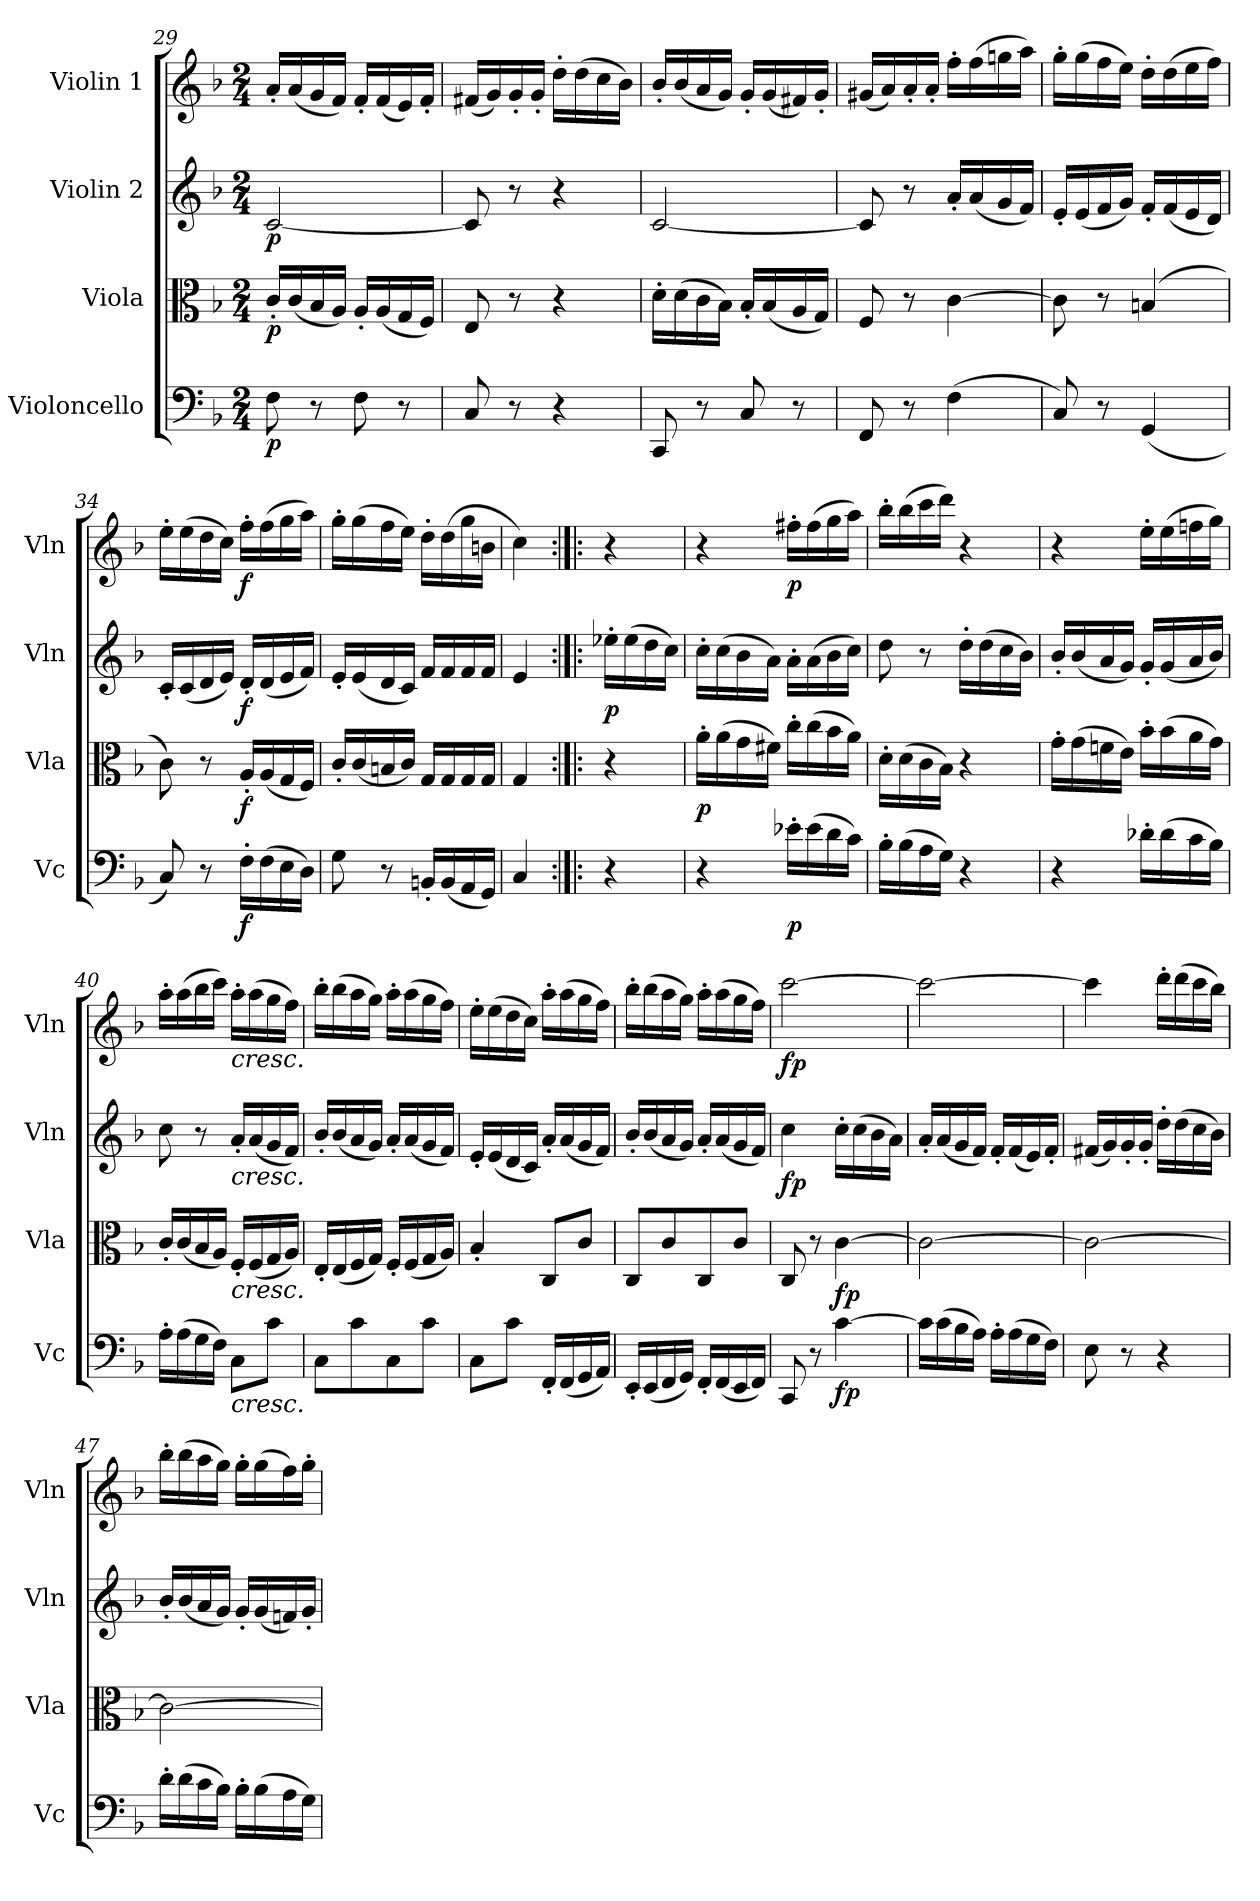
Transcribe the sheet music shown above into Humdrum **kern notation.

**kern	**dynam	**kern	**dynam	**kern	**dynam	**kern	**dynam
*part4	*part4	*part3	*part3	*part2	*part2	*part1	*part1
*staff4	*staff4	*staff3	*staff3	*staff2	*staff2	*staff1	*staff1
*I"Violoncello	*	*I"Viola	*	*I"Violin 2	*	*I"Violin 1	*
*I'Vc	*	*I'Vla	*	*I'Vln	*	*I'Vln	*
*clefF4	*	*clefC3	*	*clefG2	*	*clefG2	*
*k[b-]	*	*k[b-]	*	*k[b-]	*	*k[b-]	*
*M2/4	*	*M2/4	*	*M2/4	*	*M2/4	*
=29	=29	=29	=29	=29	=29	=29	=29
!	!LO:DY:b	!	!LO:DY:b	!	!LO:DY:b	!	!
8F\	p	16c'/LL	p	[2c/	p	16a'/LL	.
.	.	(16c/	.	.	.	(16a/	.
8r	.	16B-/	.	.	.	16g/	.
.	.	16A/JJ)	.	.	.	16f/JJ)	.
8F\	.	16A'/LL	.	.	.	16f'/LL	.
.	.	(16A/	.	.	.	(16f/	.
8r	.	16G/	.	.	.	16e/)	.
.	.	16F/JJ)	.	.	.	16f'/JJ	.
=30	=30	=30	=30	=30	=30	=30	=30
8C/	.	8E/	.	8c/]	.	(16f#X/LL	.
.	.	.	.	.	.	16g/)	.
8r	.	8r	.	8r	.	16g'/	.
.	.	.	.	.	.	16g'/JJ	.
4r	.	4r	.	4r	.	16dd'\LL	.
.	.	.	.	.	.	(16dd\	.
.	.	.	.	.	.	16cc\	.
.	.	.	.	.	.	16b-\JJ)	.
=31	=31	=31	=31	=31	=31	=31	=31
8CC/	.	16d'\LL	.	[2c/	.	16b-'/LL	.
.	.	(16d\	.	.	.	(16b-/	.
8r	.	16c\	.	.	.	16a/	.
.	.	16B-\JJ)	.	.	.	16g/JJ)	.
8C/	.	16B-'/LL	.	.	.	16g'/LL	.
.	.	(16B-/	.	.	.	(16g/	.
8r	.	16A/	.	.	.	16f#X/)	.
.	.	16G/JJ)	.	.	.	16g'/JJ	.
=32	=32	=32	=32	=32	=32	=32	=32
8FF/	.	8F/	.	8c/]	.	(16g#X/LL	.
.	.	.	.	.	.	16a/)	.
8r	.	8r	.	8r	.	16a'/	.
.	.	.	.	.	.	16a'/JJ	.
(4F\	.	[4c\	.	16a'/LL	.	16ff'\LL	.
.	.	.	.	(16a/	.	(16ff\	.
.	.	.	.	16g/	.	16ggn\	.
.	.	.	.	16f/JJ)	.	16aa\JJ)	.
!!LO:LB:g=z
=33	=33	=33	=33	=33	=33	=33	=33
8C/)	.	8c\]	.	16e'/LL	.	16gg'\LL	.
.	.	.	.	(16e/	.	(16gg\	.
8r	.	8r	.	16f/	.	16ff\	.
.	.	.	.	16g/JJ)	.	16ee\JJ)	.
(4GG/	.	(4Bn/	.	16f'/LL	.	16dd'\LL	.
.	.	.	.	(16f/	.	(16dd\	.
.	.	.	.	16e/	.	16ee\	.
.	.	.	.	16d/JJ)	.	16ff\JJ)	.
=34	=34	=34	=34	=34	=34	=34	=34
8C/)	.	8c\)	.	16c'/LL	.	16ee'\LL	.
.	.	.	.	(16c/	.	(16ee\	.
8r	.	8r	.	16d/	.	16dd\	.
.	.	.	.	16e/JJ)	.	16cc\JJ)	.
!	!LO:DY:b	!	!LO:DY:b	!	!LO:DY:b	!	!LO:DY:b
16F'\LL	f	16A'/LL	f	16d'/LL	f	16ff'\LL	f
(16F\	.	(16A/	.	(16d/	.	(16ff\	.
16E\	.	16G/	.	16e/	.	16gg\	.
16D\JJ)	.	16F/JJ)	.	16f/JJ)	.	16aa\JJ)	.
=35	=35	=35	=35	=35	=35	=35	=35
8G\	.	16c'/LL	.	16e'/LL	.	16gg'\LL	.
.	.	(16c/	.	(16e/	.	(16gg\	.
8r	.	16Bn/	.	16d/	.	16ff\	.
.	.	16c/JJ)	.	16c/JJ)	.	16ee\JJ)	.
16BBn'/LL	.	16G/LL	.	16f/LL	.	16dd'\LL	.
(16BB/	.	16G/	.	16f/	.	(16dd\	.
16AA/	.	16G/	.	16f/	.	16gg\	.
16GG/JJ)	.	16G/JJ	.	16f/JJ	.	16bn\JJ	.
=36	=36	=36	=36	=36	=36	=36	=36
4C/	.	4G/	.	4e/	.	4cc\)	.
!!LO:PB:g=z
=36X3:|!|:	=36X3:|!|:	=36X3:|!|:	=36X3:|!|:	=36X3:|!|:	=36X3:|!|:	=36X3:|!|:	=36X3:|!|:
!	!	!	!	!	!LO:DY:b	!	!
4r	.	4r	.	16ee-X'\LL	p	4r	.
.	.	.	.	(16ee-\	.	.	.
.	.	.	.	16dd\	.	.	.
.	.	.	.	16cc\JJ)	.	.	.
=37	=37	=37	=37	=37	=37	=37	=37
!	!	!	!LO:DY:b	!	!	!	!
4r	.	16a'\LL	p	16cc'\LL	.	4r	.
.	.	(16a\	.	(16cc\	.	.	.
.	.	16g\	.	16b-\	.	.	.
.	.	16f#X\JJ)	.	16a\JJ)	.	.	.
!	!LO:DY:b	!	!	!	!	!	!LO:DY:b
16e-X'\LL	p	16cc'\LL	.	16a'\LL	.	16ff#X'\LL	p
(16e-\	.	(16cc\	.	(16a\	.	(16ff#\	.
16d\	.	16b-\	.	16b-\	.	16gg\	.
16c\JJ)	.	16a\JJ)	.	16cc\JJ)	.	16aa\JJ)	.
=38	=38	=38	=38	=38	=38	=38	=38
16B-'\LL	.	16d'\LL	.	8dd\	.	16bb-'\LL	.
(16B-\	.	(16d\	.	.	.	(16bb-\	.
16A\	.	16c\	.	8r	.	16ccc\	.
16G\JJ)	.	16B-\JJ)	.	.	.	16ddd\JJ)	.
4r	.	4r	.	16dd'\LL	.	4r	.
.	.	.	.	(16dd\	.	.	.
.	.	.	.	16cc\	.	.	.
.	.	.	.	16b-\JJ)	.	.	.
=39	=39	=39	=39	=39	=39	=39	=39
4r	.	16g'\LL	.	16b-'/LL	.	4r	.
.	.	(16g\	.	(16b-/	.	.	.
.	.	16fn\	.	16a/	.	.	.
.	.	16e\JJ)	.	16g/JJ)	.	.	.
16d-X'\LL	.	16b-'\LL	.	16g'/LL	.	16ee'\LL	.
(16d-\	.	(16b-\	.	(16g/	.	(16ee\	.
16c\	.	16a\	.	16a/	.	16ffn\	.
16B-\JJ)	.	16g\JJ)	.	16b-/JJ)	.	16gg\JJ)	.
=40	=40	=40	=40	=40	=40	=40	=40
16A'\LL	.	16c'/LL	.	8cc\	.	16aa'\LL	.
(16A\	.	(16c/	.	.	.	(16aa\	.
16G\	.	16B-/	.	8r	.	16bb-\	.
16F\JJ)	.	16A/JJ)	.	.	.	16ccc\JJ)	.
!	!	!	!	!	!	!LO:TX:b:i:t=cresc.	!
!	!	!	!	!LO:TX:b:i:t=cresc.	!	!	!
!	!	!LO:TX:b:i:t=cresc.	!	!	!	!	!
!LO:TX:b:i:t=cresc.	!	!	!	!	!	!	!
8C\L	.	16F'/LL	.	16a'/LL	.	16aa'\LL	.
.	.	(16F/	.	(16a/	.	(16aa\	.
8c\J	.	16G/	.	16g/	.	16gg\	.
.	.	16A/JJ)	.	16f/JJ)	.	16ff\JJ)	.
!!LO:LB:g=z
=41	=41	=41	=41	=41	=41	=41	=41
8C\L	.	16E'/LL	.	16b-'/LL	.	16bb-'\LL	.
.	.	(16E/	.	(16b-/	.	(16bb-\	.
8c\	.	16F/	.	16a/	.	16aa\	.
.	.	16G/JJ)	.	16g/JJ)	.	16gg\JJ)	.
8C\	.	16F'/LL	.	16a'/LL	.	16aa'\LL	.
.	.	(16F/	.	(16a/	.	(16aa\	.
8c\J	.	16G/	.	16g/	.	16gg\	.
.	.	16A/JJ)	.	16f/JJ)	.	16ff\JJ)	.
=42	=42	=42	=42	=42	=42	=42	=42
8C\L	.	4B-'/	.	16e'/LL	.	16ee'\LL	.
.	.	.	.	(16e/	.	(16ee\	.
8c\J	.	.	.	16d/	.	16dd\	.
.	.	.	.	16c/JJ)	.	16cc\JJ)	.
16FF'/LL	.	8C/L	.	16a'/LL	.	16aa'\LL	.
(16FF/	.	.	.	(16a/	.	(16aa\	.
16GG/	.	8c/J	.	16g/	.	16gg\	.
16AA/JJ)	.	.	.	16f/JJ)	.	16ff\JJ)	.
=43	=43	=43	=43	=43	=43	=43	=43
16EE'/LL	.	8C/L	.	16b-'/LL	.	16bb-'\LL	.
(16EE/	.	.	.	(16b-/	.	(16bb-\	.
16FF/	.	8c/	.	16a/	.	16aa\	.
16GG/JJ)	.	.	.	16g/JJ)	.	16gg\JJ)	.
16FF'/LL	.	8C/	.	16a'/LL	.	16aa'\LL	.
(16FF/	.	.	.	(16a/	.	(16aa\	.
16EE/	.	8c/J	.	16g/	.	16gg\	.
16FF/JJ)	.	.	.	16f/JJ)	.	16ff\JJ)	.
!!LO:LB:g=z
=44	=44	=44	=44	=44	=44	=44	=44
!	!	!	!	!	!LO:DY:b	!	!LO:DY:b
8CC/	.	8C/	.	4cc\	fp	[2ccc\	fp
8r	.	8r	.	.	.	.	.
!	!LO:DY:b	!	!LO:DY:b	!	!	!	!
[4c\	fp	[4c\	fp	16cc'\LL	.	.	.
.	.	.	.	(16cc\	.	.	.
.	.	.	.	16b-\	.	.	.
.	.	.	.	16a\JJ)	.	.	.
=45	=45	=45	=45	=45	=45	=45	=45
16c\LL]	.	2c\_	.	16a'/LL	.	2ccc\_	.
(16c\	.	.	.	(16a/	.	.	.
16B-\	.	.	.	16g/	.	.	.
16A\JJ)	.	.	.	16f/JJ)	.	.	.
16A'\LL	.	.	.	16f'/LL	.	.	.
(16A\	.	.	.	(16f/	.	.	.
16G\	.	.	.	16e/)	.	.	.
16F\JJ)	.	.	.	16f'/JJ	.	.	.
=46	=46	=46	=46	=46	=46	=46	=46
8E\	.	2c\_	.	(16f#X/LL	.	4ccc\]	.
.	.	.	.	16g/)	.	.	.
8r	.	.	.	16g'/	.	.	.
.	.	.	.	16g'/JJ	.	.	.
4r	.	.	.	16dd'\LL	.	16ddd'\LL	.
.	.	.	.	(16dd\	.	(16ddd\	.
.	.	.	.	16cc\	.	16ccc\	.
.	.	.	.	16b-\JJ)	.	16bb-\JJ)	.
=47	=47	=47	=47	=47	=47	=47	=47
16d'\LL	.	2c\_	.	16b-'/LL	.	16bb-'\LL	.
(16d\	.	.	.	(16b-/	.	(16bb-\	.
16c\	.	.	.	16a/	.	16aa\	.
16B-\JJ)	.	.	.	16g/JJ)	.	16gg\JJ)	.
16B-'\LL	.	.	.	16g'/LL	.	16gg'\LL	.
(16B-\	.	.	.	(16g/	.	(16gg\	.
16A\	.	.	.	16fn/)	.	16ff\)	.
16G\JJ)	.	.	.	16g'/JJ	.	16gg'\JJ	.
=	=	=	=	=	=	=	=
*-	*-	*-	*-	*-	*-	*-	*-
